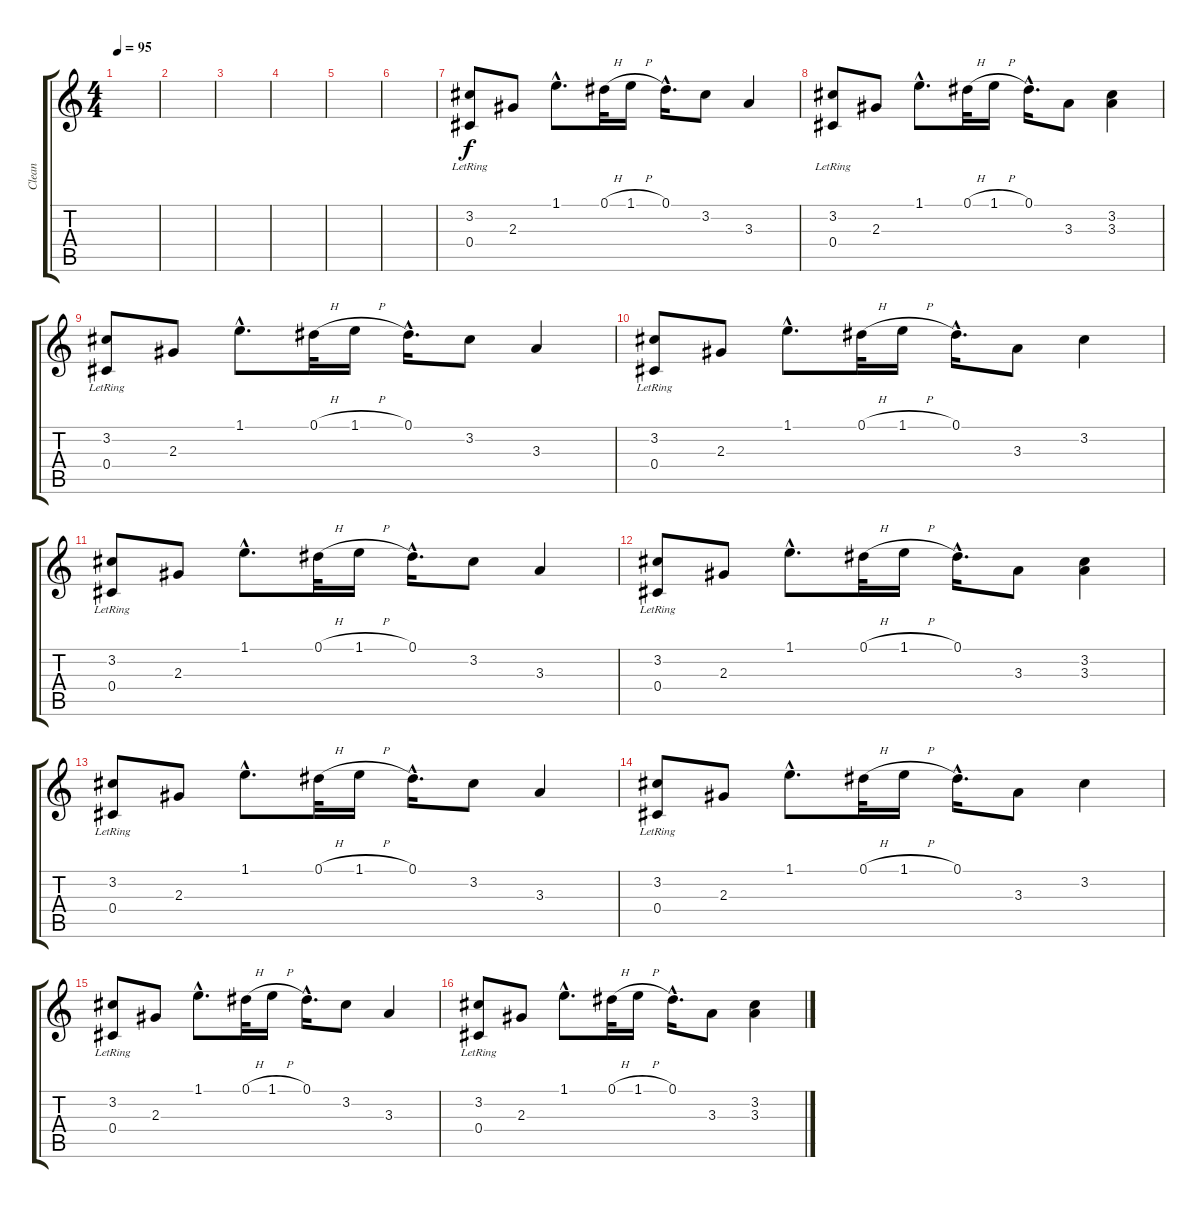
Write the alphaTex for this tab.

\track ("Clean" "Clean") {instrument acousticguitarsteel}
\staff {score tabs}
\tuning (Eb4 Bb3 Gb3 Db3 Ab2 Eb2) {hide}
\ts (4 4)
\tempo 95
\clef g2
\ks c
|
|
|
|
|
|
(3.2 0.4{lr}).8 2.3.8 1.1{hac}.8{d} 0.1{h}.32 1.1{h}.16 0.1{hac}.16{d} 3.2.8 3.3.4 |
(3.2 0.4{lr}).8 2.3.8 1.1{hac}.8{d} 0.1{h}.32 1.1{h}.16 0.1{hac}.16{d} 3.3.8 (3.2 3.3).4 |
(3.2 0.4{lr}).8 2.3.8 1.1{hac}.8{d} 0.1{h}.32 1.1{h}.16 0.1{hac}.16{d} 3.2.8 3.3.4 |
(3.2 0.4{lr}).8 2.3.8 1.1{hac}.8{d} 0.1{h}.32 1.1{h}.16 0.1{hac}.16{d} 3.3.8 3.2.4 |
(3.2 0.4{lr}).8 2.3.8 1.1{hac}.8{d} 0.1{h}.32 1.1{h}.16 0.1{hac}.16{d} 3.2.8 3.3.4 |
(3.2 0.4{lr}).8 2.3.8 1.1{hac}.8{d} 0.1{h}.32 1.1{h}.16 0.1{hac}.16{d} 3.3.8 (3.2 3.3).4 |
(3.2 0.4{lr}).8 2.3.8 1.1{hac}.8{d} 0.1{h}.32 1.1{h}.16 0.1{hac}.16{d} 3.2.8 3.3.4 |
(3.2 0.4{lr}).8 2.3.8 1.1{hac}.8{d} 0.1{h}.32 1.1{h}.16 0.1{hac}.16{d} 3.3.8 3.2.4 |
(3.2 0.4{lr}).8{volume 8} 2.3.8 1.1{hac}.8{d} 0.1{h}.32 1.1{h}.16 0.1{hac}.16{d} 3.2.8 3.3.4 |
(3.2 0.4{lr}).8 2.3.8{volume 5} 1.1{hac}.8{d} 0.1{h}.32 1.1{h}.16 0.1{hac}.16{d} 3.3.8 (3.2 3.3).4
